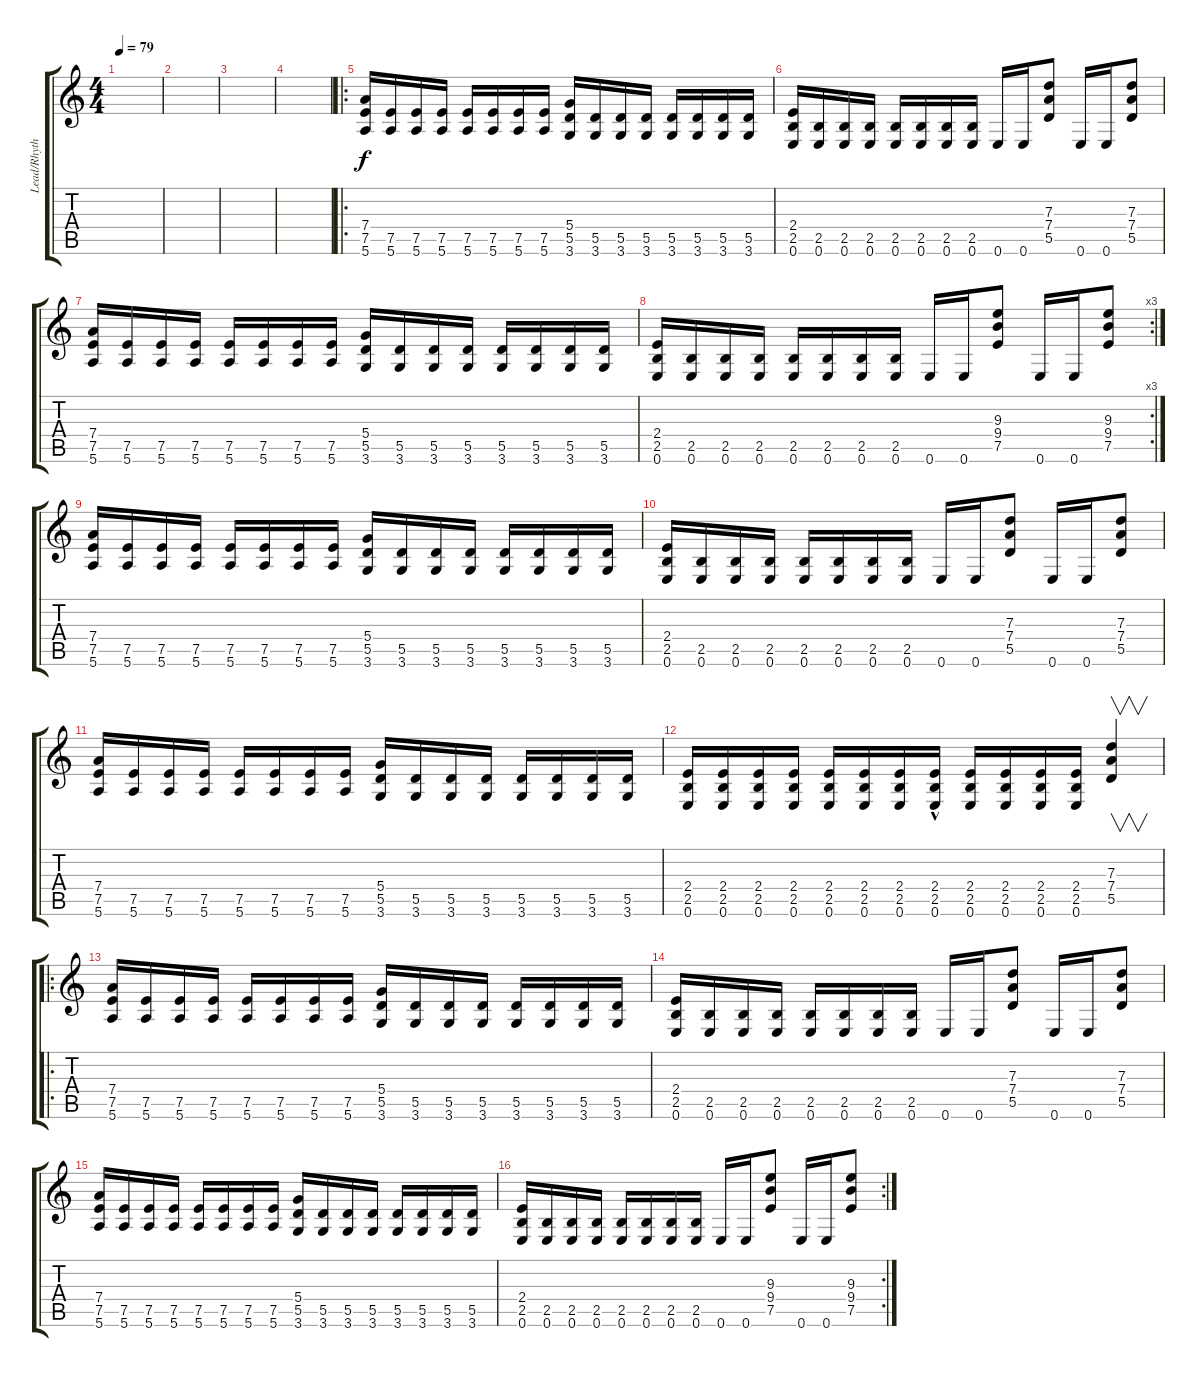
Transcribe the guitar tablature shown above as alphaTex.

\track ("Lead/Rhythm Guitar" "Lead/Rhyth") {instrument distortionguitar}
\staff {score tabs}
\tuning (E4 B3 G3 D3 A2 E2) {hide}
\ts (4 4)
\tempo 79
\clef g2
\ks c
|
|
|
|
\ro
(7.4 7.5 5.6).16 (7.5 5.6).16 (7.5 5.6).16 (7.5 5.6).16 (7.5 5.6).16 (7.5 5.6).16 (7.5 5.6).16 (7.5 5.6).16 (5.4 5.5 3.6).16 (5.5 3.6).16 (5.5 3.6).16 (5.5 3.6).16 (5.5 3.6).16 (5.5 3.6).16 (5.5 3.6).16 (5.5 3.6).16 |
(2.4 2.5 0.6).16 (2.5 0.6).16 (2.5 0.6).16 (2.5 0.6).16 (2.5 0.6).16 (2.5 0.6).16 (2.5 0.6).16 (2.5 0.6).16 0.6.16 0.6.16 (7.3 7.4 5.5).8 0.6.16 0.6.16 (7.3 7.4 5.5).8 |
(7.4 7.5 5.6).16 (7.5 5.6).16 (7.5 5.6).16 (7.5 5.6).16 (7.5 5.6).16 (7.5 5.6).16 (7.5 5.6).16 (7.5 5.6).16 (5.4 5.5 3.6).16 (5.5 3.6).16 (5.5 3.6).16 (5.5 3.6).16 (5.5 3.6).16 (5.5 3.6).16 (5.5 3.6).16 (5.5 3.6).16 |
\rc 3
(2.4 2.5 0.6).16 (2.5 0.6).16 (2.5 0.6).16 (2.5 0.6).16 (2.5 0.6).16 (2.5 0.6).16 (2.5 0.6).16 (2.5 0.6).16 0.6.16 0.6.16 (9.3 9.4 7.5).8 0.6.16 0.6.16 (9.3 9.4 7.5).8 |
(7.4 7.5 5.6).16 (7.5 5.6).16 (7.5 5.6).16 (7.5 5.6).16 (7.5 5.6).16 (7.5 5.6).16 (7.5 5.6).16 (7.5 5.6).16 (5.4 5.5 3.6).16 (5.5 3.6).16 (5.5 3.6).16 (5.5 3.6).16 (5.5 3.6).16 (5.5 3.6).16 (5.5 3.6).16 (5.5 3.6).16 |
(2.4 2.5 0.6).16 (2.5 0.6).16 (2.5 0.6).16 (2.5 0.6).16 (2.5 0.6).16 (2.5 0.6).16 (2.5 0.6).16 (2.5 0.6).16 0.6.16 0.6.16 (7.3 7.4 5.5).8 0.6.16 0.6.16 (7.3 7.4 5.5).8 |
(7.4 7.5 5.6).16 (7.5 5.6).16 (7.5 5.6).16 (7.5 5.6).16 (7.5 5.6).16 (7.5 5.6).16 (7.5 5.6).16 (7.5 5.6).16 (5.4 5.5 3.6).16 (5.5 3.6).16 (5.5 3.6).16 (5.5 3.6).16 (5.5 3.6).16 (5.5 3.6).16 (5.5 3.6).16 (5.5 3.6).16 |
(2.4 2.5 0.6).16 (2.4 2.5 0.6).16 (2.4 2.5 0.6).16 (2.4 2.5 0.6).16 (2.4 2.5 0.6).16 (2.4 2.5 0.6).16 (2.4 2.5 0.6).16 (2.4{hac} 2.5 0.6).16 (2.4 2.5 0.6).16 (2.4 2.5 0.6).16 (2.4 2.5 0.6).16 (2.4 2.5 0.6).16 (7.3 7.4 5.5).4{v} |
\ro
(7.4 7.5 5.6).16 (7.5 5.6).16 (7.5 5.6).16 (7.5 5.6).16 (7.5 5.6).16 (7.5 5.6).16 (7.5 5.6).16 (7.5 5.6).16 (5.4 5.5 3.6).16 (5.5 3.6).16 (5.5 3.6).16 (5.5 3.6).16 (5.5 3.6).16 (5.5 3.6).16 (5.5 3.6).16 (5.5 3.6).16 |
(2.4 2.5 0.6).16 (2.5 0.6).16 (2.5 0.6).16 (2.5 0.6).16 (2.5 0.6).16 (2.5 0.6).16 (2.5 0.6).16 (2.5 0.6).16 0.6.16 0.6.16 (7.3 7.4 5.5).8 0.6.16 0.6.16 (7.3 7.4 5.5).8 |
(7.4 7.5 5.6).16 (7.5 5.6).16 (7.5 5.6).16 (7.5 5.6).16 (7.5 5.6).16 (7.5 5.6).16 (7.5 5.6).16 (7.5 5.6).16 (5.4 5.5 3.6).16 (5.5 3.6).16 (5.5 3.6).16 (5.5 3.6).16 (5.5 3.6).16 (5.5 3.6).16 (5.5 3.6).16 (5.5 3.6).16 |
\rc 2
(2.4 2.5 0.6).16 (2.5 0.6).16 (2.5 0.6).16 (2.5 0.6).16 (2.5 0.6).16 (2.5 0.6).16 (2.5 0.6).16 (2.5 0.6).16 0.6.16 0.6.16 (9.3 9.4 7.5).8 0.6.16 0.6.16 (9.3 9.4 7.5).8
